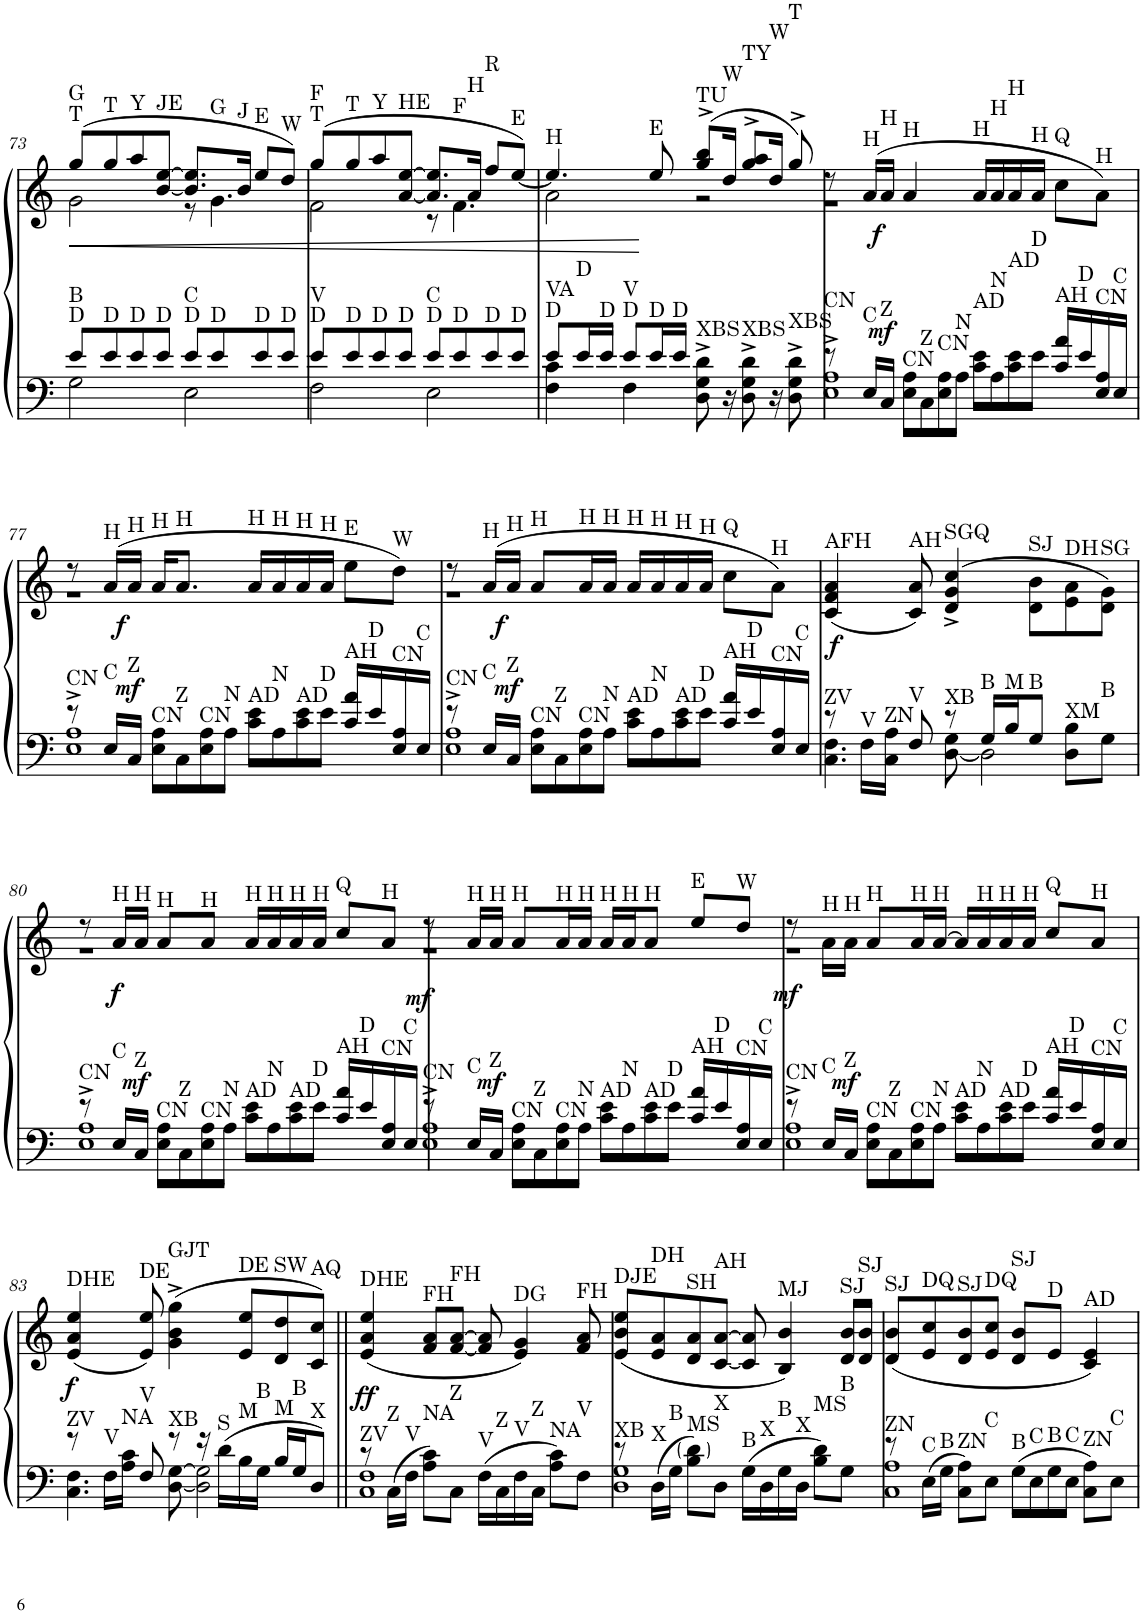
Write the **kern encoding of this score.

**kern	**kern	**dynam
*part1	*part1	*part1
*staff2	*staff1	*staff1/2
*I"Piano	*	*
*I'Pno.	*	*
!!LO:PB:g=z
*clefF4	*clefG2	*
*k[]	*k[]	*
*M4/4	*M4/4	*
=73	=73	=73
*^	*	*
!	!	!LO:TX:a:t=T	!
!	!	!LO:TX:a:t=G	!
!LO:TX:a:t=D	!	!	!
!LO:TX:a:t=B	!	!	!
!	!	!	!LO:HP:b
*	*	*^	*
8e/L	2G\	(8gg/L	2g\	<
!	!	!LO:TX:a:t=T	!	!
!LO:TX:a:t=D	!	!	!	!
8e/	.	8gg/	.	.
!	!	!LO:TX:a:t=Y	!	!
!LO:TX:a:t=D	!	!	!	!
8e/	.	8aa/	.	.
!	!	!LO:TX:a:t=JE	!	!
!LO:TX:a:t=D	!	!	!	!
8e/J	.	[<8b/ [8ee/J	.	.
!LO:TX:a:t=D	!	!	!	!
!LO:TX:a:t=C	!	!	!	!
8e/L	2E\	8.b/] 8.ee/]L	8r	.
!	!	!	!LO:TX:a:t=G	!
!LO:TX:a:t=D	!	!	!	!
8e/	.	.	4.g\	.
!	!	!LO:TX:a:t=J	!	!
.	.	16b/Jk	.	.
!	!	!LO:TX:a:t=E	!	!
!LO:TX:a:t=D	!	!	!	!
8e/	.	8ee/L	.	.
!	!	!LO:TX:a:t=W	!	!
!LO:TX:a:t=D	!	!	!	!
8e/J	.	8dd/J)	.	.
=74	=74	=74	=74	=74
!	!	!LO:TX:a:t=T	!	!
!	!	!LO:TX:a:t=F	!	!
!LO:TX:a:t=D	!	!	!	!
!LO:TX:a:t=V	!	!	!	!
8e/L	2F\	(8gg/L	2f\	.
!	!	!LO:TX:a:t=T	!	!
!LO:TX:a:t=D	!	!	!	!
8e/	.	8gg/	.	.
!	!	!LO:TX:a:t=Y	!	!
!LO:TX:a:t=D	!	!	!	!
8e/	.	8aa/	.	.
!	!	!LO:TX:a:t=HE	!	!
!LO:TX:a:t=D	!	!	!	!
8e/J	.	[<8a/ [8ee/J	.	.
!LO:TX:a:t=D	!	!	!	!
!LO:TX:a:t=C	!	!	!	!
8e/L	2E\	8.a/] 8.ee/]L	8r	.
!	!	!	!LO:TX:a:t=F	!
!LO:TX:a:t=D	!	!	!	!
8e/	.	.	4.f\	.
!	!	!LO:TX:a:t=H	!	!
.	.	16a/Jk	.	.
!	!	!LO:TX:a:t=R	!	!
!LO:TX:a:t=D	!	!	!	!
8e/	.	8ff/L	.	.
!	!	!LO:TX:a:t=E	!	!
!LO:TX:a:t=D	!	!	!	!
8e/J	.	[<8ee/J)	.	.
=75	=75	=75	=75	=75
!	!	!LO:TX:a:t=H	!	!
!LO:TX:a:t=D	!	!	!	!
!LO:TX:a:t=VA	!	!	!	!
8e/L	4F\ 4c\	4.ee/]	2a\	.
!LO:TX:a:t=D	!	!	!	!
16e/L	.	.	.	.
!LO:TX:a:t=D	!	!	!	!
16e/JJ	.	.	.	.
!LO:TX:a:t=D	!	!	!	!
!LO:TX:a:t=V	!	!	!	!
8e/L	4F\	.	.	.
!	!	!LO:TX:a:t=E	!	!
!LO:TX:a:t=D	!	!	!	!
16e/L	.	8ee/	.	[
!LO:TX:a:t=D	!	!	!	!
16e/JJ	.	.	.	.
!	!	!LO:TX:a:t=TU	!	!
!LO:TX:a:t=XBS	!	!	!	!
8D\^ 8G\^ 8d\^	2ryy	(>8gg/^ 8bb/^L	2r	.
!	!	!LO:TX:a:t=W	!	!
16r	.	16dd/Jk	.	.
!	!	!LO:TX:a:t=TY	!	!
!LO:TX:a:t=XBS	!	!	!	!
8D\^ 8G\^ 8d\^	.	8gg/^ 8aa/^L	.	.
!	!	!LO:TX:a:t=W	!	!
16r	.	16dd/Jk	.	.
!	!	!LO:TX:a:t=T	!	!
!LO:TX:a:t=XBS	!	!	!	!
8D\^ 8G\^ 8d\^	.	8gg^/)	.	.
=76	=76	=76	=76	=76
!LO:TX:a:t=CN	!	!	!	!
8r	1E^> 1A^>	8r	1r	.
!	!	!LO:TX:a:t=H	!	!
!LO:TX:a:t=C	!	!	!	!
!	!	!	!	!LO:DY:b
16E/LL	.	(16a/LL	.	f
!	!	!LO:TX:a:t=H	!	!
!LO:TX:a:t=Z	!	!	!	!
!	!	!	!	!LO:DY:a=2
16C/JJ	.	16a/JJ	.	mf
!	!	!LO:TX:a:t=H	!	!
!LO:TX:a:t=CN	!	!	!	!
16E\ 16A\LL	.	4a/	.	.
!LO:TX:a:t=Z	!	!	!	!
16C\	.	.	.	.
!LO:TX:a:t=CN	!	!	!	!
16E\ 16A\	.	.	.	.
!LO:TX:a:t=N	!	!	!	!
16A\JJ	.	.	.	.
!	!	!LO:TX:a:t=H	!	!
!LO:TX:a:t=AD	!	!	!	!
16c\ 16e\LL	.	16a/LL	.	.
!	!	!LO:TX:a:t=H	!	!
!LO:TX:a:t=N	!	!	!	!
16A\	.	16a/	.	.
!	!	!LO:TX:a:t=H	!	!
!LO:TX:a:t=AD	!	!	!	!
16c\ 16e\	.	16a/	.	.
!	!	!LO:TX:a:t=H	!	!
!LO:TX:a:t=D	!	!	!	!
16e\JJ	.	16a/JJ	.	.
!	!	!LO:TX:a:t=Q	!	!
!LO:TX:a:t=AH	!	!	!	!
16c/ 16a/LL	.	8cc\L	.	.
!LO:TX:a:t=D	!	!	!	!
16e/	.	.	.	.
!	!	!LO:TX:a:t=H	!	!
!LO:TX:a:t=CN	!	!	!	!
16E/ 16A/	.	8a\J)	.	.
!LO:TX:a:t=C	!	!	!	!
16E/JJ	.	.	.	.
!!LO:LB:g=z	!!
=77	=77	=77	=77	=77
!LO:TX:a:t=CN	!	!	!	!
8r	1E^> 1A^>	8r	1r	.
!	!	!LO:TX:a:t=H	!	!
!LO:TX:a:t=C	!	!	!	!
!	!	!	!	!LO:DY:b
16E/LL	.	(>16a/LL	.	f
!	!	!LO:TX:a:t=H	!	!
!LO:TX:a:t=Z	!	!	!	!
!	!	!	!	!LO:DY:a=2
16C/JJ	.	16a/JJ	.	mf
!	!	!LO:TX:a:t=H	!	!
!LO:TX:a:t=CN	!	!	!	!
16E\ 16A\LL	.	16a/KL	.	.
!	!	!LO:TX:a:t=H	!	!
!LO:TX:a:t=Z	!	!	!	!
16C\	.	8.a/J	.	.
!LO:TX:a:t=CN	!	!	!	!
16E\ 16A\	.	.	.	.
!LO:TX:a:t=N	!	!	!	!
16A\JJ	.	.	.	.
!	!	!LO:TX:a:t=H	!	!
!LO:TX:a:t=AD	!	!	!	!
16c\ 16e\LL	.	16a/LL	.	.
!	!	!LO:TX:a:t=H	!	!
!LO:TX:a:t=N	!	!	!	!
16A\	.	16a/	.	.
!	!	!LO:TX:a:t=H	!	!
!LO:TX:a:t=AD	!	!	!	!
16c\ 16e\	.	16a/	.	.
!	!	!LO:TX:a:t=H	!	!
!LO:TX:a:t=D	!	!	!	!
16e\JJ	.	16a/JJ	.	.
!	!	!LO:TX:a:t=E	!	!
!LO:TX:a:t=AH	!	!	!	!
16c/ 16a/LL	.	8ee\L	.	.
!LO:TX:a:t=D	!	!	!	!
16e/	.	.	.	.
!	!	!LO:TX:a:t=W	!	!
!LO:TX:a:t=CN	!	!	!	!
16E/ 16A/	.	8dd\J)	.	.
!LO:TX:a:t=C	!	!	!	!
16E/JJ	.	.	.	.
=78	=78	=78	=78	=78
!LO:TX:a:t=CN	!	!	!	!
8r	1E^> 1A^>	8r	1r	.
!	!	!LO:TX:a:t=H	!	!
!LO:TX:a:t=C	!	!	!	!
!	!	!	!	!LO:DY:b
16E/LL	.	(>16a/LL	.	f
!	!	!LO:TX:a:t=H	!	!
!LO:TX:a:t=Z	!	!	!	!
!	!	!	!	!LO:DY:a=2
16C/JJ	.	16a/JJ	.	mf
!	!	!LO:TX:a:t=H	!	!
!LO:TX:a:t=CN	!	!	!	!
16E\ 16A\LL	.	8a/L	.	.
!LO:TX:a:t=Z	!	!	!	!
16C\	.	.	.	.
!	!	!LO:TX:a:t=H	!	!
!LO:TX:a:t=CN	!	!	!	!
16E\ 16A\	.	16a/L	.	.
!	!	!LO:TX:a:t=H	!	!
!LO:TX:a:t=N	!	!	!	!
16A\JJ	.	16a/JJ	.	.
!	!	!LO:TX:a:t=H	!	!
!LO:TX:a:t=AD	!	!	!	!
16c\ 16e\LL	.	16a/LL	.	.
!	!	!LO:TX:a:t=H	!	!
!LO:TX:a:t=N	!	!	!	!
16A\	.	16a/	.	.
!	!	!LO:TX:a:t=H	!	!
!LO:TX:a:t=AD	!	!	!	!
16c\ 16e\	.	16a/	.	.
!	!	!LO:TX:a:t=H	!	!
!LO:TX:a:t=D	!	!	!	!
16e\JJ	.	16a/JJ	.	.
!	!	!LO:TX:a:t=Q	!	!
!LO:TX:a:t=AH	!	!	!	!
16c/ 16a/LL	.	8cc\L	.	.
!LO:TX:a:t=D	!	!	!	!
16e/	.	.	.	.
!	!	!LO:TX:a:t=H	!	!
!LO:TX:a:t=CN	!	!	!	!
16E/ 16A/	.	8a\J)	.	.
!LO:TX:a:t=C	!	!	!	!
16E/JJ	.	.	.	.
*	*	*v	*v	*
=79	=79	=79	=79
!	!	!LO:TX:a:t=AFH	!
!LO:TX:a:t=ZV	!	!	!
!	!	!	!LO:DY:b
8r	4.C\ 4.F\	(4c/ 4f/ 4a/	f
!LO:TX:a:t=V	!	!	!
16F\LL	.	.	.
!LO:TX:a:t=ZN	!	!	!
16C\ 16A\JJ	.	.	.
!	!	!LO:TX:a:t=AH	!
!LO:TX:a:t=V	!	!	!
8F/	.	8c/ 8a/)	.
!	!	!LO:TX:a:t=SGQ	!
!LO:TX:a:t=XB	!	!	!
8r	[8D\ 8G\	(4d/^ 4g/^ 4cc/^	.
!LO:TX:a:t=B	!	!	!
16G/LL	2D\]	.	.
!LO:TX:a:t=M	!	!	!
16B/J	.	.	.
!	!	!LO:TX:a:t=SJ	!
!LO:TX:a:t=B	!	!	!
8G/J	.	8d\ 8b\L	.
!	!	!LO:TX:a:t=DH	!
!LO:TX:a:t=XM	!	!	!
8D\ 8B\L	.	8e\ 8a\	.
!	!	!LO:TX:a:t=SG	!
!LO:TX:a:t=B	!	!	!
8G\J	.	8d\ 8g\J)	.
!!LO:LB:g=z
=80	=80	=80	=80
*	*	*^	*
!LO:TX:a:t=CN	!	!	!	!
8r	1E^> 1A^>	8r	1r	.
!	!	!LO:TX:a:t=H	!	!
!LO:TX:a:t=C	!	!	!	!
!	!	!	!	!LO:DY:b
16E/LL	.	16a/LL	.	f
!	!	!LO:TX:a:t=H	!	!
!LO:TX:a:t=Z	!	!	!	!
!	!	!	!	!LO:DY:a=2
16C/JJ	.	16a/JJ	.	mf
!	!	!LO:TX:a:t=H	!	!
!LO:TX:a:t=CN	!	!	!	!
16E\ 16A\LL	.	8a/L	.	.
!LO:TX:a:t=Z	!	!	!	!
16C\	.	.	.	.
!	!	!LO:TX:a:t=H	!	!
!LO:TX:a:t=CN	!	!	!	!
16E\ 16A\	.	8a/J	.	.
!LO:TX:a:t=N	!	!	!	!
16A\JJ	.	.	.	.
!	!	!LO:TX:a:t=H	!	!
!LO:TX:a:t=AD	!	!	!	!
16c\ 16e\LL	.	16a/LL	.	.
!	!	!LO:TX:a:t=H	!	!
!LO:TX:a:t=N	!	!	!	!
16A\	.	16a/	.	.
!	!	!LO:TX:a:t=H	!	!
!LO:TX:a:t=AD	!	!	!	!
16c\ 16e\	.	16a/	.	.
!	!	!LO:TX:a:t=H	!	!
!LO:TX:a:t=D	!	!	!	!
16e\JJ	.	16a/JJ	.	.
!	!	!LO:TX:a:t=Q	!	!
!LO:TX:a:t=AH	!	!	!	!
16c/ 16a/LL	.	8cc/L	.	.
!LO:TX:a:t=D	!	!	!	!
16e/	.	.	.	.
!	!	!LO:TX:a:t=H	!	!
!LO:TX:a:t=CN	!	!	!	!
16E/ 16A/	.	8a/J	.	.
!LO:TX:a:t=C	!	!	!	!
16E/JJ	.	.	.	.
=81	=81	=81	=81	=81
!LO:TX:a:t=CN	!	!	!	!
!	!	!	!	!LO:DY:b
8r	1E^> 1A^>	8r	1r	mf
!	!	!LO:TX:a:t=H	!	!
!LO:TX:a:t=C	!	!	!	!
16E/LL	.	16a/LL	.	.
!	!	!LO:TX:a:t=H	!	!
!LO:TX:a:t=Z	!	!	!	!
!	!	!	!	!LO:DY:a=2
16C/JJ	.	16a/JJ	.	mf
!	!	!LO:TX:a:t=H	!	!
!LO:TX:a:t=CN	!	!	!	!
16E\ 16A\LL	.	8a/L	.	.
!LO:TX:a:t=Z	!	!	!	!
16C\	.	.	.	.
!	!	!LO:TX:a:t=H	!	!
!LO:TX:a:t=CN	!	!	!	!
16E\ 16A\	.	16a/L	.	.
!	!	!LO:TX:a:t=H	!	!
!LO:TX:a:t=N	!	!	!	!
16A\JJ	.	16a/JJ	.	.
!	!	!LO:TX:a:t=H	!	!
!LO:TX:a:t=AD	!	!	!	!
16c\ 16e\LL	.	16a/LL	.	.
!	!	!LO:TX:a:t=H	!	!
!LO:TX:a:t=N	!	!	!	!
16A\	.	16a/J	.	.
!	!	!LO:TX:a:t=H	!	!
!LO:TX:a:t=AD	!	!	!	!
16c\ 16e\	.	8a/J	.	.
!LO:TX:a:t=D	!	!	!	!
16e\JJ	.	.	.	.
!	!	!LO:TX:a:t=E	!	!
!LO:TX:a:t=AH	!	!	!	!
16c/ 16a/LL	.	8ee/L	.	.
!LO:TX:a:t=D	!	!	!	!
16e/	.	.	.	.
!	!	!LO:TX:a:t=W	!	!
!LO:TX:a:t=CN	!	!	!	!
16E/ 16A/	.	8dd/J	.	.
!LO:TX:a:t=C	!	!	!	!
16E/JJ	.	.	.	.
=82	=82	=82	=82	=82
!LO:TX:a:t=CN	!	!	!	!
!	!	!	!	!LO:DY:b
8r	1E^> 1A^>	8r	1r	mf
!	!	!LO:TX:a:t=H	!	!
!LO:TX:a:t=C	!	!	!	!
16E/LL	.	16a\LL	.	.
!	!	!LO:TX:a:t=H	!	!
!LO:TX:a:t=Z	!	!	!	!
!	!	!	!	!LO:DY:a=2
16C/JJ	.	16a\JJ	.	mf
!	!	!LO:TX:a:t=H	!	!
!LO:TX:a:t=CN	!	!	!	!
16E\ 16A\LL	.	8a/L	.	.
!LO:TX:a:t=Z	!	!	!	!
16C\	.	.	.	.
!	!	!LO:TX:a:t=H	!	!
!LO:TX:a:t=CN	!	!	!	!
16E\ 16A\	.	16a/L	.	.
!	!	!LO:TX:a:t=H	!	!
!LO:TX:a:t=N	!	!	!	!
16A\JJ	.	[16a/JJ	.	.
!LO:TX:a:t=AD	!	!	!	!
16c\ 16e\LL	.	16a/LL]	.	.
!	!	!LO:TX:a:t=H	!	!
!LO:TX:a:t=N	!	!	!	!
16A\	.	16a/	.	.
!	!	!LO:TX:a:t=H	!	!
!LO:TX:a:t=AD	!	!	!	!
16c\ 16e\	.	16a/	.	.
!	!	!LO:TX:a:t=H	!	!
!LO:TX:a:t=D	!	!	!	!
16e\JJ	.	16a/JJ	.	.
!	!	!LO:TX:a:t=Q	!	!
!LO:TX:a:t=AH	!	!	!	!
16c/ 16a/LL	.	8cc/L	.	.
!LO:TX:a:t=D	!	!	!	!
16e/	.	.	.	.
!	!	!LO:TX:a:t=H	!	!
!LO:TX:a:t=CN	!	!	!	!
16E/ 16A/	.	8a/J	.	.
!LO:TX:a:t=C	!	!	!	!
16E/JJ	.	.	.	.
*	*	*v	*v	*
!!LO:LB:g=z
=83	=83	=83	=83
!	!	!LO:TX:a:t=DHE	!
!LO:TX:a:t=ZV	!	!	!
!	!	!	!LO:DY:b
8r	4.C\ 4.F\	(4e/ 4a/ 4ee/	f
!LO:TX:a:t=V	!	!	!
16F\LL	.	.	.
!LO:TX:a:t=NA	!	!	!
16A\ 16c\JJ	.	.	.
!	!	!LO:TX:a:t=DE	!
!LO:TX:a:t=V	!	!	!
8F/	.	8e/ 8ee/)	.
!	!	!LO:TX:a:t=GJT	!
!LO:TX:a:t=XB	!	!	!
8r	[8D\ [>8G\	(4g\^ 4b\^ 4gg\^	.
16r	2D\] 2G\]	.	.
!LO:TX:a:t=S	!	!	!
16d\LL	.	.	.
!	!	!LO:TX:a:t=DE	!
!LO:TX:a:t=M	!	!	!
16B\	.	8e/ 8ee/L	.
!LO:TX:a:t=B	!	!	!
16G\JJ	.	.	.
!	!	!LO:TX:a:t=SW	!
!LO:TX:a:t=M	!	!	!
16B/LL	.	8d/ 8dd/	.
!LO:TX:a:t=B	!	!	!
16G/J	.	.	.
!	!	!LO:TX:a:t=AQ	!
!LO:TX:a:t=X	!	!	!
8D/J	.	8c/ 8cc/J)	.
=84||	=84||	=84||	=84||
!	!	!LO:TX:a:t=DHE	!
!LO:TX:a:t=ZV	!	!	!
!	!	!	!LO:DY:b
8r	1C 1F	(4e/ 4a/ 4ee/	ff
!LO:TX:a:t=Z	!	!	!
16C\LL	.	.	.
!LO:TX:a:t=V	!	!	!
16F\JJ	.	.	.
!	!	!LO:TX:a:t=FH	!
!LO:TX:a:t=NA	!	!	!
8A\ 8c\L	.	8f/ 8a/L	.
!	!	!LO:TX:a:t=FH	!
!LO:TX:a:t=Z	!	!	!
8C\J	.	[8f/ [8a/J	.
!LO:TX:a:t=V	!	!	!
16F\LL	.	8f/] 8a/]	.
!LO:TX:a:t=Z	!	!	!
16C\	.	.	.
!	!	!LO:TX:a:t=DG	!
!LO:TX:a:t=V	!	!	!
16F\	.	4e/ 4g/)	.
!LO:TX:a:t=Z	!	!	!
16C\JJ	.	.	.
!LO:TX:a:t=NA	!	!	!
8A\ 8c\L	.	.	.
!	!	!LO:TX:a:t=FH	!
!LO:TX:a:t=V	!	!	!
8F\J	.	8f/ 8a/	.
=85	=85	=85	=85
!	!	!LO:TX:a:t=DJE	!
!LO:TX:a:t=XB	!	!	!
8r	1D 1G	(8e/ 8b/ 8ee/L	.
!	!	!LO:TX:a:t=DH	!
!LO:TX:a:t=X	!	!	!
16D\LL	.	8e/ 8a/	.
!LO:TX:a:t=B	!	!	!
16G\JJ	.	.	.
!	!	!LO:TX:a:t=SH	!
!LO:TX:a:t=MS	!	!	!
8B\ 8d\L	.	8d/ 8a/	.
!	!	!LO:TX:a:t=AH	!
!LO:TX:a:t=X	!	!	!
8D\J	.	[8c/ [8a/J	.
!LO:TX:a:t=B	!	!	!
16G\LL	.	8c/] 8a/]	.
!LO:TX:a:t=X	!	!	!
16D\	.	.	.
!	!	!LO:TX:a:t=MJ	!
!LO:TX:a:t=B	!	!	!
16G\	.	4B/ 4b/)	.
!LO:TX:a:t=X	!	!	!
16D\JJ	.	.	.
!LO:TX:a:t=MS	!	!	!
8B\ 8d\L	.	.	.
!	!	!LO:TX:a:t=SJ	!
!LO:TX:a:t=B	!	!	!
8G\J	.	16d/ 16b/LL	.
!	!	!LO:TX:a:t=SJ	!
.	.	16d/ 16b/JJ	.
=86	=86	=86	=86
!	!	!LO:TX:a:t=SJ	!
!LO:TX:a:t=ZN	!	!	!
8r	1C 1A	(8d/ 8b/L	.
!	!	!LO:TX:a:t=DQ	!
!LO:TX:a:t=C	!	!	!
16E\LL	.	8e/ 8cc/	.
!LO:TX:a:t=B	!	!	!
16G\JJ	.	.	.
!	!	!LO:TX:a:t=SJ	!
!LO:TX:a:t=ZN	!	!	!
8C\ 8A\L	.	8d/ 8b/	.
!	!	!LO:TX:a:t=DQ	!
!LO:TX:a:t=C	!	!	!
8E\J	.	8e/ 8cc/J	.
!	!	!LO:TX:a:t=SJ	!
!LO:TX:a:t=B	!	!	!
16G\LL	.	8d/ 8b/L	.
!LO:TX:a:t=C	!	!	!
16E\	.	.	.
!	!	!LO:TX:a:t=D	!
!LO:TX:a:t=B	!	!	!
16G\	.	8e/J	.
!LO:TX:a:t=C	!	!	!
16E\JJ	.	.	.
!	!	!LO:TX:a:t=AD	!
!LO:TX:a:t=ZN	!	!	!
8C\ 8A\L	.	4c/ 4e/)	.
!LO:TX:a:t=C	!	!	!
8E\J	.	.	.
*v	*v	*	*
=	=	=
*-	*-	*-
